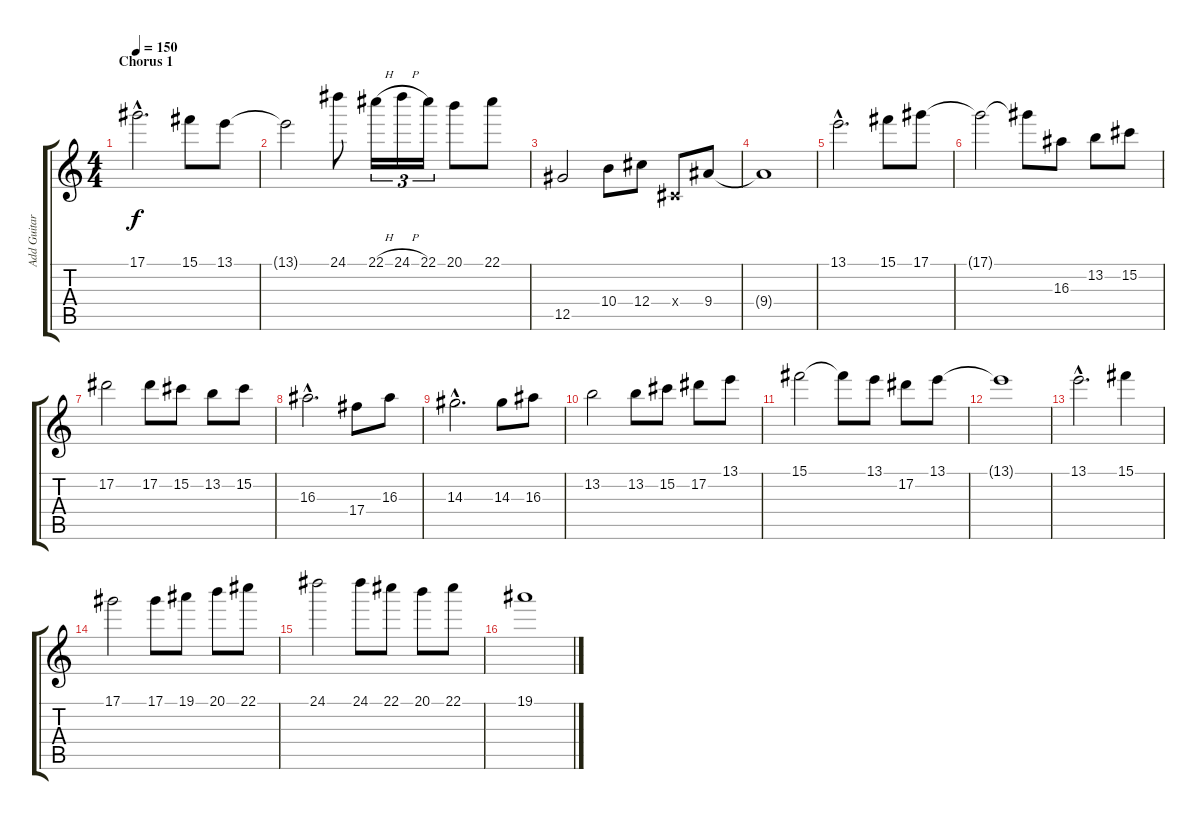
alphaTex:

\track ("Add Guitar 3" "Add Guitar") {instrument distortionguitar}
\staff {score tabs}
\tuning (Eb4 Bb3 Gb3 Db3 Ab2 Eb2) {hide}
\ts (4 4)
\section ("" "Chorus 1")
\tempo 150
\clef g2
\ks c
17.1{hac}.2{d dy f} 15.1.8 13.1.8 |
13.1{t}.2 24.1.8 22.1{h}.16{tu (3 2)} 24.1{h}.16{tu (3 2)} 22.1.16{tu (3 2)} 20.1.8 22.1.8 |
12.5.2 10.4.8 12.4.8 0.4{x}.8 9.4.8 |
9.4{t}.1 |
13.1{hac}.2{d} 15.1.8 17.1.8 |
17.1{t}.2 17.1{t}.8 16.3.8 13.2.8 15.2.8 |
17.2.2 17.2.8 15.2.8 13.2.8 15.2.8 |
16.3{hac}.2{d} 17.4.8 16.3.8 |
14.3{hac}.2{d} 14.3.8 16.3.8 |
13.2.2 13.2.8 15.2.8 17.2.8 13.1.8 |
15.1.2 15.1{t}.8 13.1.8 17.2.8 13.1.8 |
13.1{t}.1 |
13.1{hac}.2{d} 15.1.4 |
17.1.2 17.1.8 19.1.8 20.1.8 22.1.8 |
24.1.2 24.1.8 22.1.8 20.1.8 22.1.8 |
19.1.1
